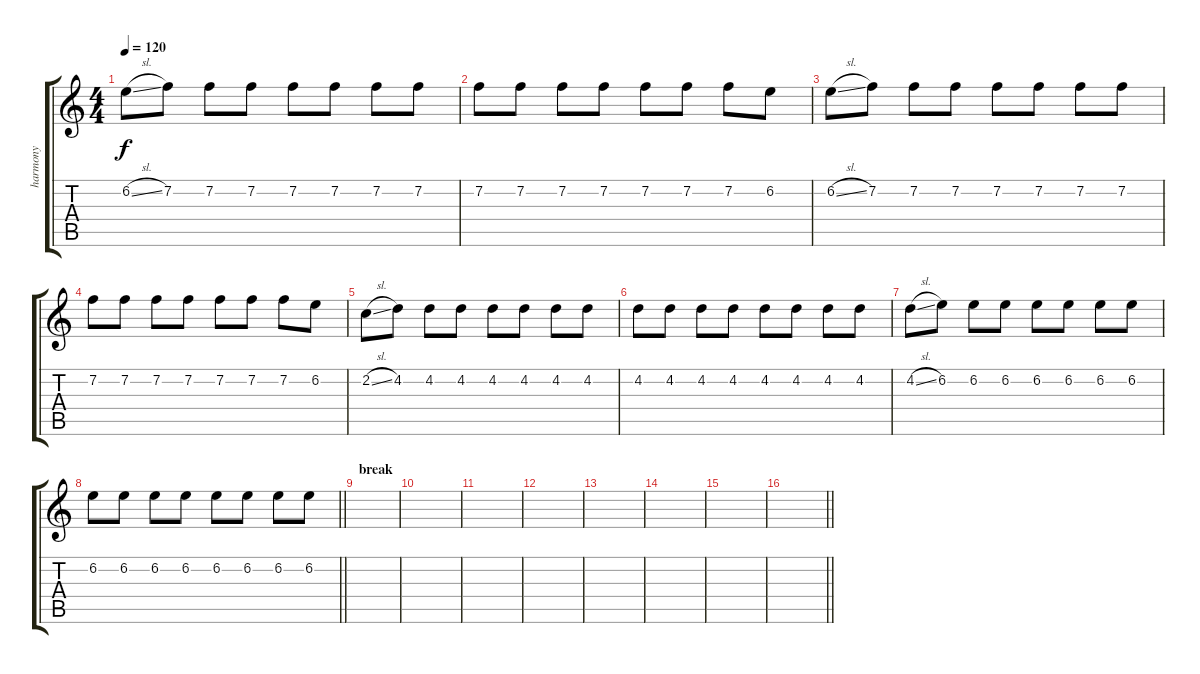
\track ("harmony" "harmony") {instrument electricguitarjazz}
\staff {score tabs}
\tuning (Eb4 Bb3 Gb3 Db3 Ab2 Db2) {hide}
\ts (4 4)
\tempo 120
\clef g2
\ks c
6.2{sl}.8{dy f} 7.2.8 7.2.8 7.2.8 7.2.8 7.2.8 7.2.8 7.2.8 |
7.2.8 7.2.8 7.2.8 7.2.8 7.2.8 7.2.8 7.2.8 6.2.8 |
6.2{sl}.8 7.2.8 7.2.8 7.2.8 7.2.8 7.2.8 7.2.8 7.2.8 |
7.2.8 7.2.8 7.2.8 7.2.8 7.2.8 7.2.8 7.2.8 6.2.8 |
2.2{sl}.8 4.2.8 4.2.8 4.2.8 4.2.8 4.2.8 4.2.8 4.2.8 |
4.2.8 4.2.8 4.2.8 4.2.8 4.2.8 4.2.8 4.2.8 4.2.8 |
4.2{sl}.8 6.2.8 6.2.8 6.2.8 6.2.8 6.2.8 6.2.8 6.2.8 |
\barLineRight lightlight
6.2.8 6.2.8 6.2.8 6.2.8 6.2.8 6.2.8 6.2.8 6.2.8 |
\section ("" "break")
|
|
|
|
|
|
|
\barLineRight lightlight
